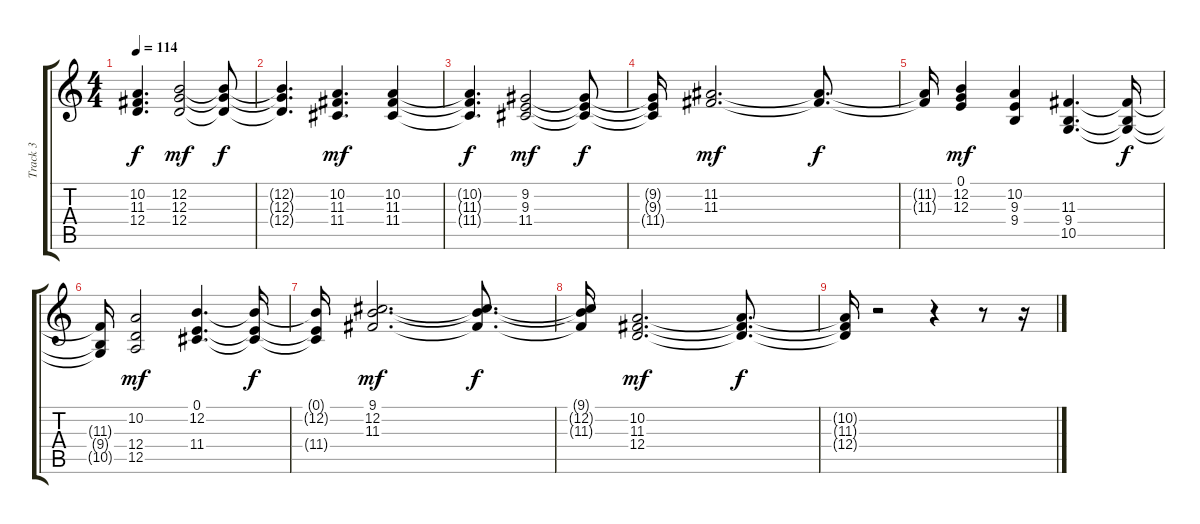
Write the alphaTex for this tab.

\track ("Track 3" "Track 3") {instrument electricpiano2}
\staff {score tabs}
\tuning (E4 B3 G3 D3 A2 E2) {hide}
\ts (4 4)
\tempo 114
\clef g2
\ks c
(10.2{t} 11.3{t} 12.4{t}).4{d dy f} (12.2 12.3 12.4).2{dy mf} (12.2{t} 12.3{t} 12.4{t}).8{dy f} |
(12.2{t} 12.3{t} 12.4{t}).4{d} (10.2 11.3 11.4).4{d dy mf} (10.2 11.3 11.4).4 |
(10.2{t} 11.3{t} 11.4{t}).4{d dy f} (9.2 9.3 11.4).2{dy mf} (9.2{t} 9.3{t} 11.4{t}).8{dy f} |
(9.2{t} 9.3{t} 11.4{t}).16 (11.2 11.3).2{d dy mf} (11.2{t} 11.3{t}).8{d dy f} |
(11.2{t} 11.3{t}).16 (0.1 12.2 12.3).4{dy mf} (10.2 9.3 9.4).4 (11.3 9.4 10.5).4{d} (11.3{t} 9.4{t} 10.5{t}).16{dy f} |
(11.3{t} 9.4{t} 10.5{t}).16 (10.2 12.4 12.5).2{dy mf} (0.1 12.2 11.4).4{d} (0.1{t} 12.2{t} 11.4{t}).16{dy f} |
(0.1{t} 12.2{t} 11.4{t}).16 (9.1 12.2 11.3).2{d dy mf} (9.1{t} 12.2{t} 11.3{t}).8{d dy f} |
(9.1{t} 12.2{t} 11.3{t}).16 (10.2 11.3 12.4).2{d dy mf} (10.2{t} 11.3{t} 12.4{t}).8{d dy f} |
(10.2{t} 11.3{t} 12.4{t}).16 r.2 r.4 r.8 r.16
